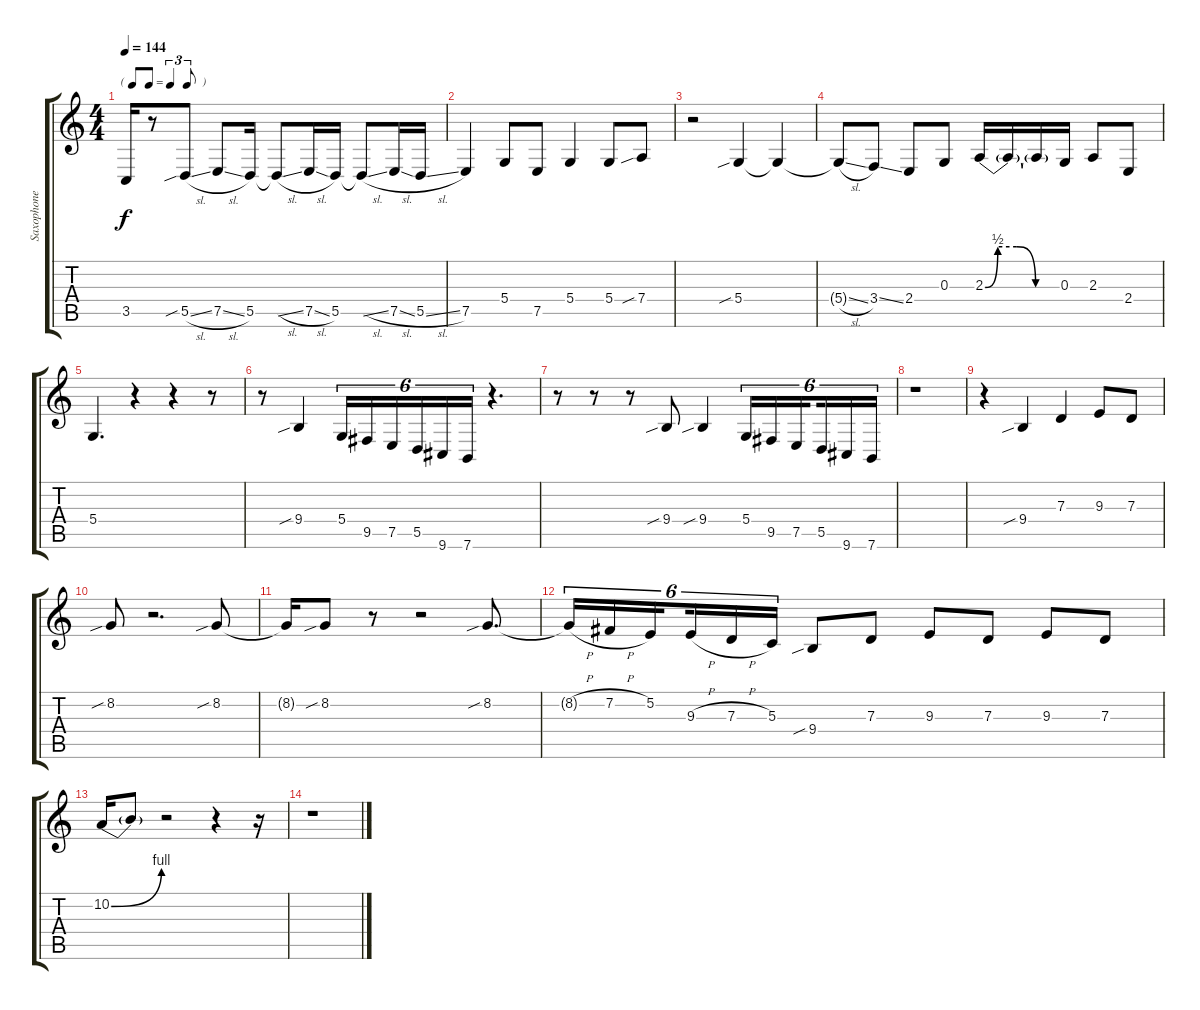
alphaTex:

\track ("Saxophone" "Saxophone") {instrument altosax}
\staff {score tabs}
\tuning (E4 B3 G3 D3 A2 E2) {hide}
\ts (4 4)
\tf triplet8th
\tempo 144
\clef g2
\ks c
3.5{t}.16{dy f} r.8 5.5{sib sl}.8 7.5{sl}.8 5.5.16 5.5{sl t}.8 7.5{sl}.16 5.5.16 5.5{sl t}.8 7.5{sl}.16 5.5{sl}.16 |
7.5.4 5.4.8 7.5.8 5.4.4 5.4.8 7.4{sib}.8 |
r.2 5.4{sib}.4 5.4{t}.4 |
5.4{sl t}.8 3.4{ss}.8 2.4.8 0.3.8 2.3{be (custom 0 0 10 2 25 2 40 0 60 0)}.16 2.3{t}.16 2.3{t}.16 0.3.16 2.3.8 2.4.8 |
5.4.4{d} r.4 r.4 r.8 |
r.8 9.4{sib}.4 5.4.16{tu (6 4)} 9.5.16{tu (6 4)} 7.5.16{tu (6 4)} 5.5.16{tu (6 4)} 9.6.16{tu (6 4)} 7.6.16{tu (6 4)} r.4{d} |
r.8 r.8 r.8 9.4{sib}.8 9.4{sib}.4 5.4.16{tu (6 4)} 9.5.16{tu (6 4)} 7.5.16{tu (6 4) beam splitsecondary} 5.5.16{tu (6 4)} 9.6.16{tu (6 4)} 7.6.16{tu (6 4)} |
r.1 |
r.4 9.4{sib}.4 7.3.4 9.3.8 7.3.8 |
8.2{sib}.8 r.2{d} 8.2{sib}.8 |
8.2{t}.16 8.2{sib}.8 r.8 r.2 8.2{sib}.8{d} |
8.2{h t}.16{tu (6 4)} 7.2{h}.16{tu (6 4)} 5.2.16{tu (6 4) beam splitsecondary} 9.3{h}.16{tu (6 4)} 7.3{h}.16{tu (6 4)} 5.3.16{tu (6 4)} 9.4{sib}.8 7.3.8 9.3.8 7.3.8 9.3.8 7.3.8 |
10.2{be (bend 0 0 60 4)}.16 10.2{t}.8 r.2 r.4 r.16 |
r.1
